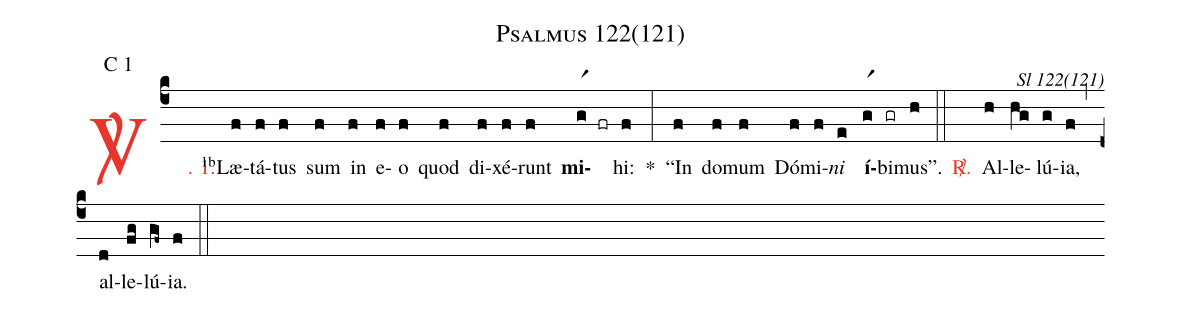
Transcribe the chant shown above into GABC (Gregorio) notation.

name: Psalmus 122(121);
mode: C 1;
commentary: Sl 122(121);
%%
(c4)

<c><sp>V/</sp>. 1.</c>() <v>\VSup{1b}</v>Læ(f)tá(f)tus(f) sum(f) in(f) e(f)o(f) quod(f) di(f)xé(f)runt(f) <b>mi</b>(gr1 fr)hi:(f) *(:) ``In(f) do(f)mum(f) Dó(f)mi(f)<i>ni</i>(e) <b>í</b>(gr1)bi(gr)mus''.(h)

(::)

<nlba><c><sp>R/</sp>.</c>() Al</nlba>(h)le(hg)lú(g)ia,(f) (,) al(d)le(fg)lú(gf~)ia.(f)

(::)
